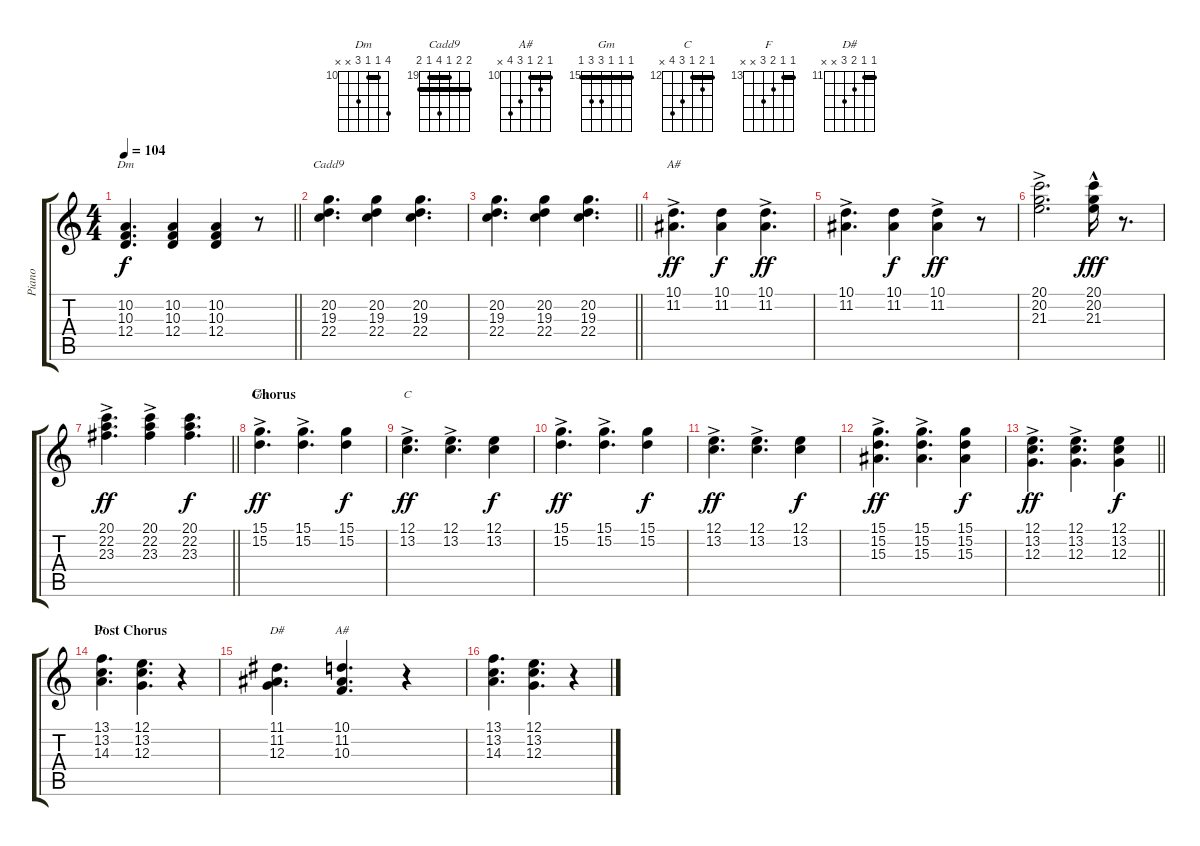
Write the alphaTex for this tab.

\track ("Piano" "Piano") {instrument percussiveorgan}
\staff {score tabs}
\tuning (E4 B3 G3 D3 A2 E2) {hide}
\chord ("Dm" 13 10 10 12 x x) {firstfret 10 barre 10}
\chord ("Cadd9" 20 20 19 22 19 20) {firstfret 19 barre (19 20)}
\chord ("A#" 10 11 10 8 x x) {firstfret 8 barre 10}
\chord ("Gm" 15 15 15 17 17 15) {firstfret 15 barre 15}
\chord ("C" 12 13 12 14 15 x) {firstfret 12 barre 12}
\chord ("F" 13 13 14 15 x x) {firstfret 13 barre 13}
\chord ("D#" 11 11 12 13 x x) {firstfret 11 barre 11}
\chord ("A#" 10 11 10 12 13 x) {firstfret 10 barre 10}
\ts (4 4)
\tempo 104
\clef g2
\barLineRight lightlight
\ks c
(10.2 10.3 12.4).4{d ch "Dm" dy f} (10.2 10.3 12.4).4 (10.2 10.3 12.4).4 r.8 |
(20.2 19.3 22.4).4{d ch "Cadd9"} (20.2 19.3 22.4).4 (20.2 19.3 22.4).4{d} |
\barLineRight lightlight
(20.2 19.3 22.4).4{d} (20.2 19.3 22.4).4 (20.2 19.3 22.4).4{d} |
(10.1{ac} 11.2).4{d ch "A#" dy ff} (10.1 11.2).4{dy f} (10.1{ac} 11.2).4{d dy ff} |
(10.1{ac} 11.2).4{d} (10.1 11.2).4{dy f} (10.1{ac} 11.2).4{dy ff} r.8 |
(20.1 20.2{ac} 21.3).2{d} (20.1 20.2{hac} 21.3).16{dy fff} r.8{d} |
\barLineRight lightlight
(20.1 22.2{ac} 23.3).4{d dy ff} (20.1 22.2{ac} 23.3).4 (20.1 22.2 23.3).4{d dy f} |
\section ("" "Chorus")
(15.1 15.2{ac}).4{d ch "Gm" dy ff} (15.1 15.2{ac}).4{d} (15.1 15.2).4{dy f} |
(12.1 13.2{ac}).4{d ch "C" dy ff} (12.1 13.2{ac}).4{d} (12.1 13.2).4{dy f} |
(15.1 15.2{ac}).4{d dy ff} (15.1 15.2{ac}).4{d} (15.1 15.2).4{dy f} |
(12.1 13.2{ac}).4{d dy ff} (12.1 13.2{ac}).4{d} (12.1 13.2).4{dy f} |
(15.1 15.2{ac} 15.3).4{d dy ff} (15.1 15.2{ac} 15.3).4{d} (15.1 15.2 15.3).4{dy f} |
\barLineRight lightlight
(12.1 13.2{ac} 12.3).4{d dy ff} (12.1 13.2{ac} 12.3).4{d} (12.1 13.2 12.3).4{dy f} |
\section ("" "Post Chorus")
(13.1 13.2 14.3).4{d ch "F"} (12.1 13.2 12.3).4{d} r.4 |
(11.1 11.2 12.3).4{d ch "D#"} (10.1 11.2 10.3).4{d ch "A#"} r.4 |
(13.1 13.2 14.3).4{d} (12.1 13.2 12.3).4{d} r.4
